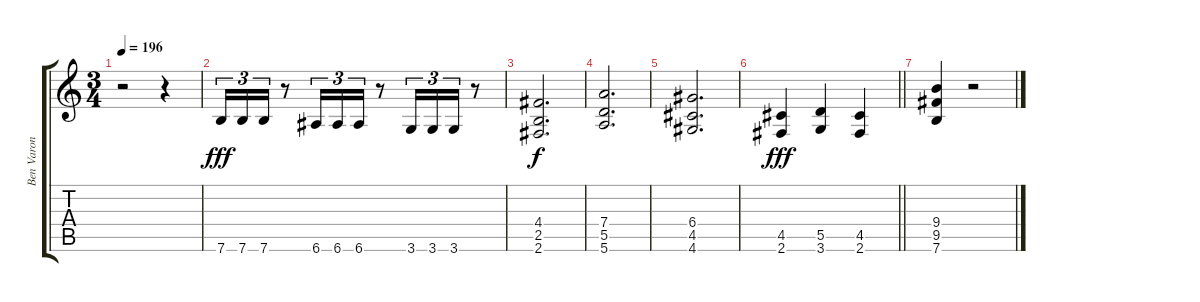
\track ("Ben Varon" "Ben Varon") {instrument distortionguitar}
\staff {score tabs}
\tuning (E4 B3 G3 D3 A2 E2) {hide}
\ts (3 4)
\tempo 196
\clef g2
\ks c
r.2{dy f} r.4 |
7.6.16{tu (3 2) dy fff} 7.6.16{tu (3 2)} 7.6.16{tu (3 2)} r.8 6.6.16{tu (3 2)} 6.6.16{tu (3 2)} 6.6.16{tu (3 2)} r.8 3.6.16{tu (3 2)} 3.6.16{tu (3 2)} 3.6.16{tu (3 2)} r.8 |
(4.4 2.5 2.6).2{d dy f} |
(7.4 5.5 5.6).2{d} |
(6.4 4.5 4.6).2{d} |
\barLineRight lightlight
(4.5 2.6).4{dy fff} (5.5 3.6).4 (4.5 2.6).4 |
(9.4 9.5 7.6).4 r.2
